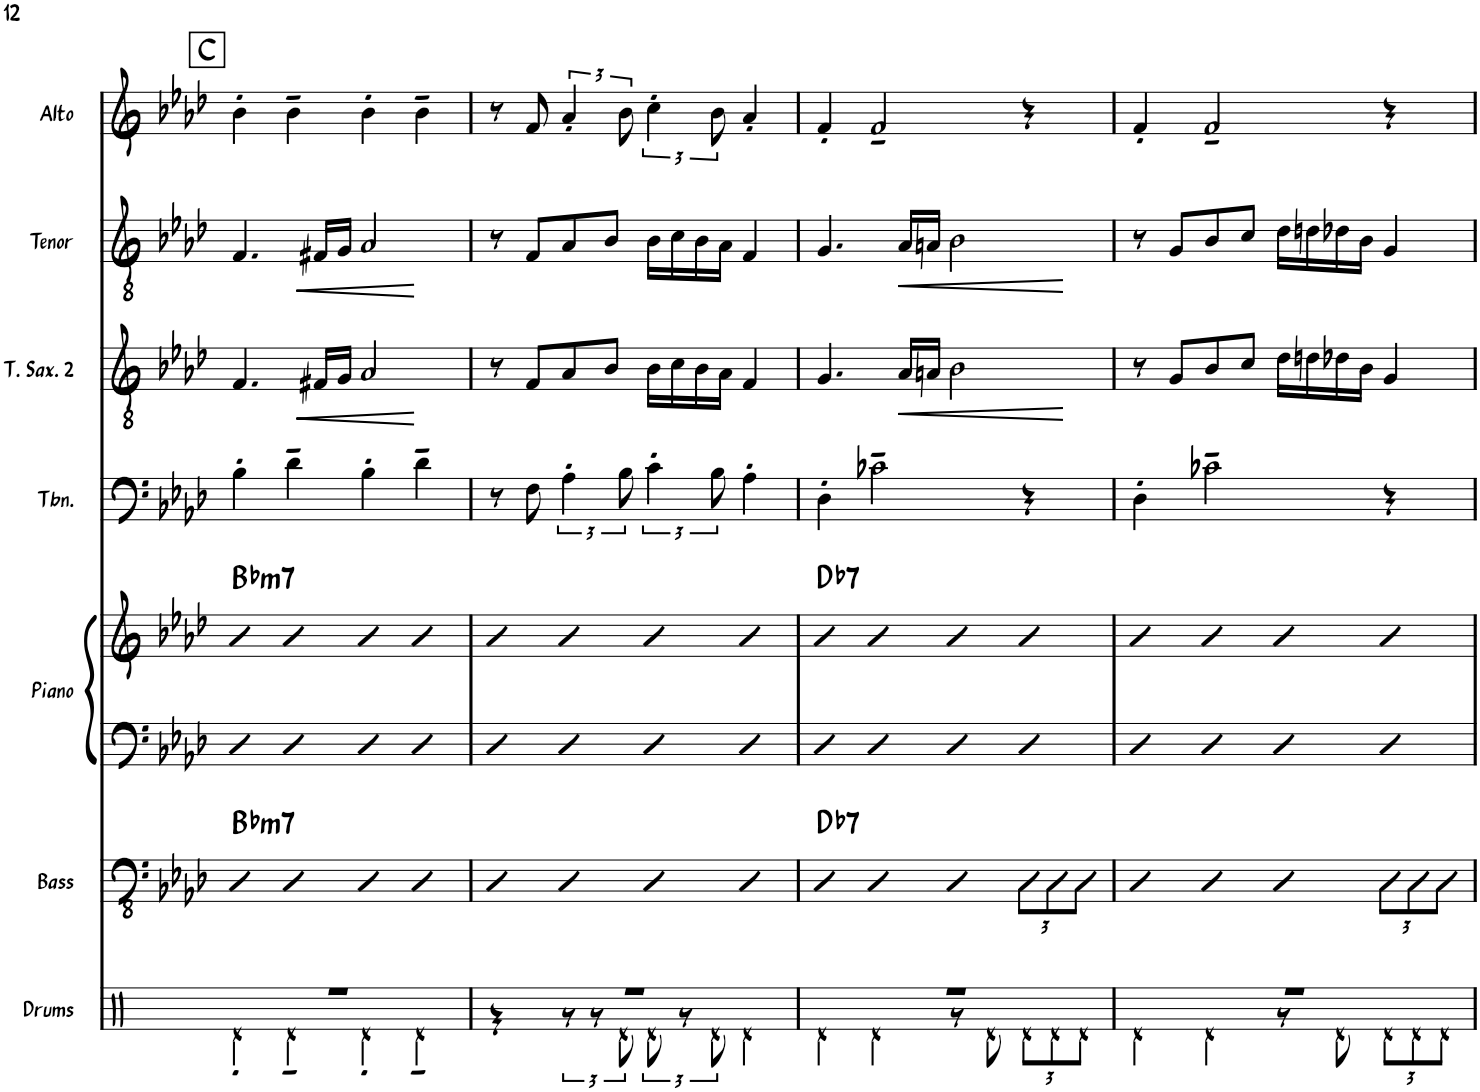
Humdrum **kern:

**kern	**kern	**harte	**kern	**kern	**harte	**kern	**kern	**dynam	**kern	**dynam	**kern
*part7	*part6	*part6	*part5	*part5	*part5	*part4	*part3	*part3	*part2	*part2	*part1
*staff8	*staff7	*	*staff6	*staff5	*	*staff4	*staff3	*staff3	*staff2	*staff2	*staff1
*I"Drums	*I"Bass	*	*I"Piano	*	*	*I"Trombone	*I"Tenor Saxophone 2	*	*I"Tenor Sax	*	*I"Alto Sax
*I'Drums	*I'Bass	*	*I'Piano	*	*	*I'Tbn.	*I'T. Sax. 2	*	*I'Tenor	*	*I'Alto
!!LO:PB:g=z
*clefX	*clefFv4	*	*clefF4	*clefG2	*	*clefF4	*clefGv2	*	*clefGv2	*	*clefG2
*	*	*	*	*	*	*	*Trd8c14	*	*Trd8c14	*	*Trd5c9
*k[]	*k[b-e-a-d-]	*	*k[b-e-a-d-]	*k[b-e-a-d-]	*	*k[b-e-a-d-]	*k[b-e-a-d-]	*	*k[b-e-a-d-]	*	*k[b-e-a-d-]
*M4/4	*M4/4	*	*M4/4	*M4/4	*	*M4/4	*M4/4	*	*M4/4	*	*M4/4
!!LO:REH:place=s1:a:B:rj:fs=14:t=C
=44	=44	=44	=44	=44	=44	=44	=44	=44	=44	=44	=44
*^	*	*	*	*	*	*	*	*	*	*	*
!	!	!	!LO:H:kt=m7	!	!	!LO:H:kt=m7	!	!	!	!	!	!
1r	4Rd'\	4DD-	Bb:min7	4D-	4b-	Bb:min7	4B-'\	4.F/	.	4.F/	.	4b-'\
.	4Rd~\	4DD-	.	4D-	4b-	.	4d-~\	.	.	.	.	4b-~\
!	!	!	!	!	!	!	!	!	!LO:HP:b	!	!LO:HP:b	!
.	.	.	.	.	.	.	.	16F#X/LL	<	16F#X/LL	<	.
.	.	.	.	.	.	.	.	16G/JJ	.	16G/JJ	.	.
.	4Rd'\	4DD-	.	4D-	4b-	.	4B-'\	2A-/	.	2A-/	.	4b-'\
.	4Rd~\	4DD-	.	4D-	4b-	.	4d-~\	.	.	.	.	4b-~\
*v	*v	*	*	*	*	*	*	*	*	*	*	*
.	.	.	.	.	.	.	.	[	.	[	.
=45	=45	=45	=45	=45	=45	=45	=45	=45	=45	=45	=45
*^	*	*	*	*	*	*	*	*	*	*	*
1r	4r	4DD-	.	4D-	4b-	.	8r	8r	.	8r	.	8r
.	.	.	.	.	.	.	8F\	8F/L	.	8F/L	.	8f/
.	12r	4DD-	.	4D-	4b-	.	6A-'\	8A-/	.	8A-/	.	6a-'/
.	12r	.	.	.	.	.	.	.	.	.	.	.
.	.	.	.	.	.	.	.	8B-/J	.	8B-/J	.	.
.	12Rd\	.	.	.	.	.	12B-\	.	.	.	.	12b-\
.	12Rd\	4DD-	.	4D-	4b-	.	6c'\	16B-\LL	.	16B-\LL	.	6cc'\
.	.	.	.	.	.	.	.	16c\	.	16c\	.	.
.	12r	.	.	.	.	.	.	.	.	.	.	.
.	.	.	.	.	.	.	.	16B-\	.	16B-\	.	.
.	12Rd\	.	.	.	.	.	12B-\	.	.	.	.	12b-\
.	.	.	.	.	.	.	.	16A-\JJ	.	16A-\JJ	.	.
.	4Rd\	4DD-	.	4D-	4b-	.	4A-'\	4F/	.	4F/	.	4a-'/
=46	=46	=46	=46	=46	=46	=46	=46	=46	=46	=46	=46	=46
!	!	!	!LO:H:kt=7	!	!	!LO:H:kt=7	!	!	!	!	!	!
1r	4Rd\	4DD-	Db:7	4D-	4b-	Db:7	4D-'\	4.G/	.	4.G/	.	4f'/
.	4Rd\	4DD-	.	4D-	4b-	.	2c-X~\	.	.	.	.	2f~/
!	!	!	!	!	!	!	!	!	!LO:HP:b	!	!LO:HP:b	!
.	.	.	.	.	.	.	.	16A-/LL	<	16A-/LL	<	.
.	.	.	.	.	.	.	.	16An/JJ	.	16An/JJ	.	.
.	8r	4DD-	.	4D-	4b-	.	.	2B-\	.	2B-\	.	.
.	8Rd\	.	.	.	.	.	.	.	.	.	.	.
*	*Xbrackettup	*Xbrackettup	*	*	*	*	*	*	*	*	*	*
.	12Rd\L	12AAA-\L	.	4D-	4b-	.	4r	.	.	.	.	4r
.	12Rd\	12AAA-\	.	.	.	.	.	.	.	.	.	.
.	12Rd\J	12AAA-\J	.	.	.	.	.	.	.	.	.	.
*v	*v	*	*	*	*	*	*	*	*	*	*	*
.	.	.	.	.	.	.	.	[	.	[	.
=47	=47	=47	=47	=47	=47	=47	=47	=47	=47	=47	=47
*^	*	*	*	*	*	*	*	*	*	*	*
1r	4Rd\	4DD-	.	4D-	4b-	.	4D-'\	8r	.	8r	.	4f'/
.	.	.	.	.	.	.	.	8G/L	.	8G/L	.	.
.	4Rd\	4DD-	.	4D-	4b-	.	2c-X~\	8B-/	.	8B-/	.	2f~/
.	.	.	.	.	.	.	.	8c/J	.	8c/J	.	.
.	8r	4DD-	.	4D-	4b-	.	.	16d-\LL	.	16d-\LL	.	.
.	.	.	.	.	.	.	.	16dn\	.	16dn\	.	.
.	8Rd\	.	.	.	.	.	.	16d-X\	.	16d-X\	.	.
.	.	.	.	.	.	.	.	16B-\JJ	.	16B-\JJ	.	.
.	12Rd\L	12AAA-\L	.	4D-	4b-	.	4r	4G/	.	4G/	.	4r
.	12Rd\	12AAA-\	.	.	.	.	.	.	.	.	.	.
.	12Rd\J	12AAA-\J	.	.	.	.	.	.	.	.	.	.
*v	*v	*	*	*	*	*	*	*	*	*	*	*
=	=	=	=	=	=	=	=	=	=	=	=
*-	*-	*-	*-	*-	*-	*-	*-	*-	*-	*-	*-
